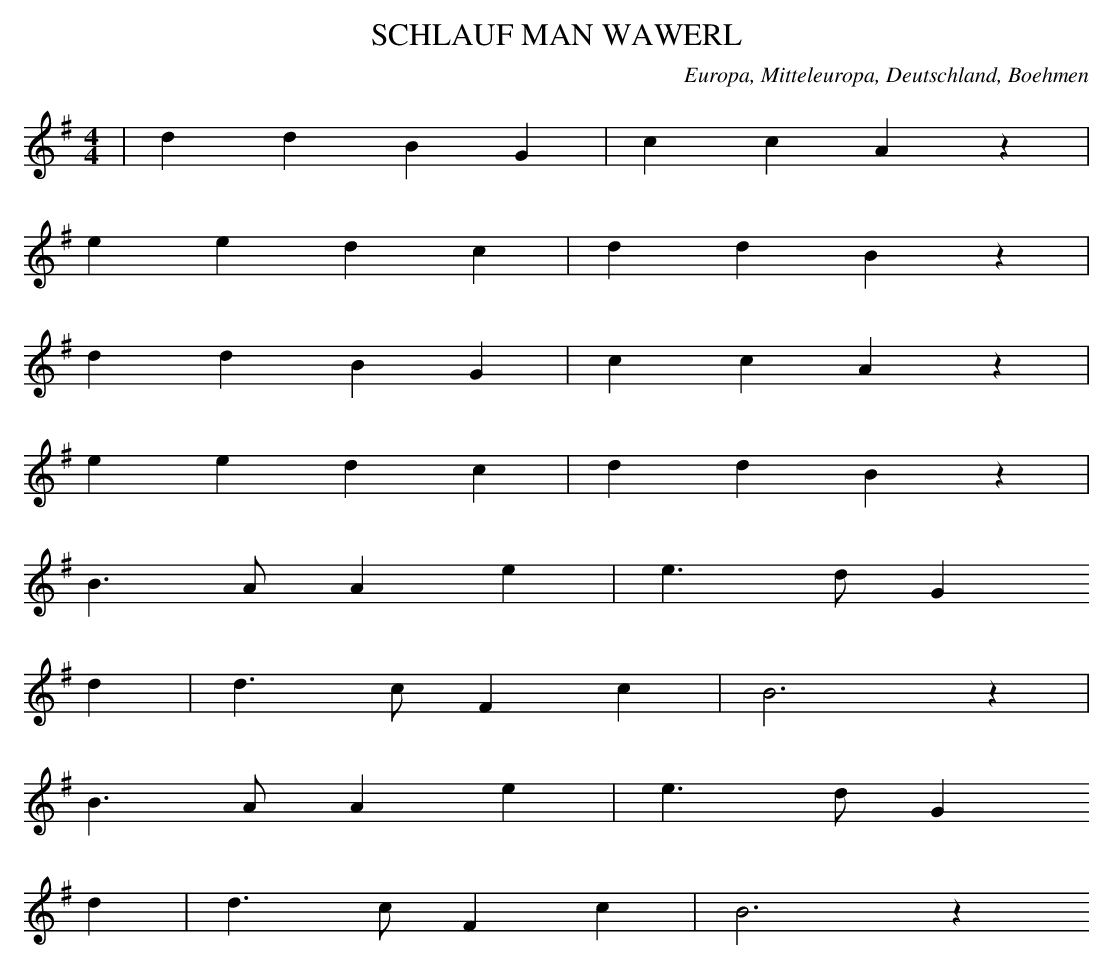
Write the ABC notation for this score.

X:1
T: SCHLAUF MAN WAWERL
O: Europa, Mitteleuropa, Deutschland, Boehmen
M: 4/4
L: 1/8
K: G
 | d2d2B2G2 | c2c2A2z2 |
e2e2d2c2 | d2d2B2z2 |
d2d2B2G2 | c2c2A2z2 |
e2e2d2c2 | d2d2B2z2 |
B3AA2e2 | e3dG2
d2 | d3cF2c2 | B6z2 |
B3AA2e2 | e3dG2
d2 | d3cF2c2 | B6z2
